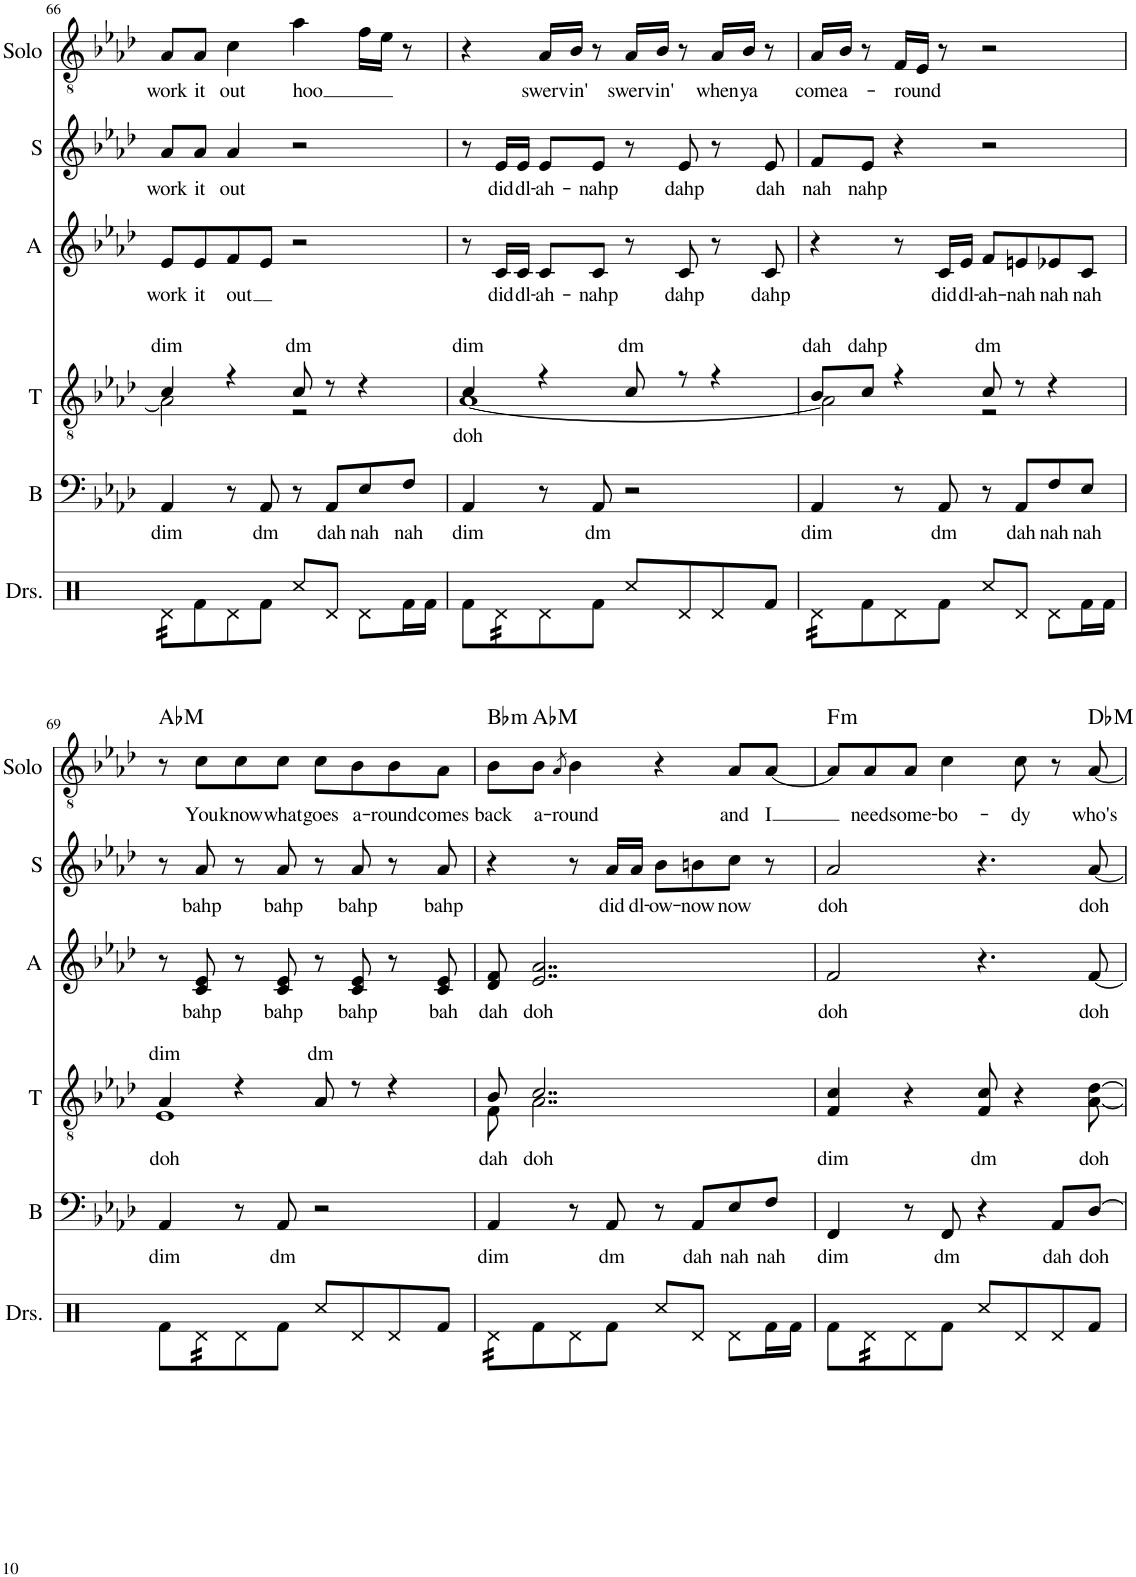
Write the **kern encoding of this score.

**kern	**kern	**text	**kern	**text	**kern	**text	**kern	**text	**kern	**text	**harte
*part6	*part5	*part5	*part4	*part4	*part3	*part3	*part2	*part2	*part1	*part1	*part1
*staff6	*staff5	*staff5	*staff4	*staff4	*staff3	*staff3	*staff2	*staff2	*staff1	*staff1	*
*I"Drumset	*I"Bass	*	*I"Tenor	*	*I"Alto	*	*I"Sop	*	*I"Solo	*	*
*I'Drs.	*I'B	*	*I'T	*	*I'A	*	*I'S	*	*I'Solo	*	*
!!LO:PB:g=z
*clefX	*clefF4	*	*clefGv2	*	*clefG2	*	*clefG2	*	*clefGv2	*	*
*k[]	*k[b-e-a-d-]	*	*k[b-e-a-d-]	*	*k[b-e-a-d-]	*	*k[b-e-a-d-]	*	*k[b-e-a-d-]	*	*
*M4/4	*M4/4	*	*M4/4	*	*M4/4	*	*M4/4	*	*M4/4	*	*
=66	=66	=66	=66	=66	=66	=66	=66	=66	=66	=66	=66
!	!	!LO:LY:b	!	!LO:LY:a	!	!LO:LY:b	!	!LO:LY:b	!	!LO:LY:b	!
*	*	*	*^	*	*	*	*	*	*	*	*
*tremolo	*	*	*	*	*	*	*	*	*	*	*	*
32Rd\LLL	4AA-/	dim	4c/	2A-\]	dim	8e-/L	work	8a-/L	work	8A-/L	work	.
32Rd\	.	.	.	.	.	.	.	.	.	.	.	.
32Rd\	.	.	.	.	.	.	.	.	.	.	.	.
32Rd\	.	.	.	.	.	.	.	.	.	.	.	.
*Xtremolo	*	*	*	*	*	*	*	*	*	*	*	*
!	!	!	!	!	!	!	!LO:LY:b	!	!LO:LY:b	!	!LO:LY:b	!
8Rf\	.	.	.	.	.	8e-/	it	8a-/J	it	8A-/J	it	.
!	!	!	!	!	!	!	!LO:LY:b	!	!LO:LY:b	!	!LO:LY:b	!
8Rd\	8r	.	4r	.	.	8f/	out	4a-/	out	4c\	out	.
!	!	!LO:LY:b	!	!	!	!	!	!	!	!	!	!
8Rf\J	8AA-/	dm	.	.	.	8e-/J	.	.	.	.	.	.
!	!	!	!	!	!LO:LY:a	!	!	!	!	!	!LO:LY:b	!
8Rcc/L	8r	.	8c/	2r	dm	2r	.	2r	.	4a-\	hoo	.
!	!	!LO:LY:b	!	!	!	!	!	!	!	!	!	!
8Rd/J	8AA-/L	dah	8r	.	.	.	.	.	.	.	.	.
!	!	!LO:LY:b	!	!	!	!	!	!	!	!	!	!
8Rd\L	8E-/	nah	4r	.	.	.	.	.	.	16f\LL	.	.
.	.	.	.	.	.	.	.	.	.	16e-\JJ	.	.
!	!	!LO:LY:b	!	!	!	!	!	!	!	!	!	!
16Rf\L	8F/J	nah	.	.	.	.	.	.	.	8r	.	.
16Rf\JJ	.	.	.	.	.	.	.	.	.	.	.	.
=67	=67	=67	=67	=67	=67	=67	=67	=67	=67	=67	=67	=67
!	!	!LO:LY:b	!	!	!LO:LY:a	!	!	!	!	!	!	!
!	!	!	!	!	!LO:LY:b	!	!	!	!	!	!	!
8Rf\L	4AA-/	dim	4c/	[1A-	doh	8r	.	8r	.	4r	.	.
!	!	!	!	!	!	!	!LO:LY:b	!	!LO:LY:b	!	!	!
*tremolo	*	*	*	*	*	*	*	*	*	*	*	*
32Rd\	.	.	.	.	.	16c/LL	did-	16e-/LL	did-	.	.	.
32Rd\	.	.	.	.	.	.	.	.	.	.	.	.
!	!	!	!	!	!	!	!LO:LY:b	!	!LO:LY:b	!	!	!
32Rd\	.	.	.	.	.	16c/JJ	-dl-	16e-/JJ	-dl-	.	.	.
32Rd\	.	.	.	.	.	.	.	.	.	.	.	.
*Xtremolo	*	*	*	*	*	*	*	*	*	*	*	*
!	!	!	!	!	!	!	!LO:LY:b	!	!LO:LY:b	!	!LO:LY:b	!
8Rd\	8r	.	4r	.	.	8c/L	-ah-	8e-/L	-ah-	16A-/LL	swerv-	.
!	!	!	!	!	!	!	!	!	!	!	!LO:LY:b	!
.	.	.	.	.	.	.	.	.	.	16B-/JJ	-in'	.
!	!	!LO:LY:b	!	!	!	!	!LO:LY:b	!	!LO:LY:b	!	!	!
8Rf\J	8AA-/	dm	.	.	.	8c/J	-nahp	8e-/J	-nahp	8r	.	.
!	!	!	!	!	!LO:LY:a	!	!	!	!	!	!LO:LY:b	!
8Rcc/L	2r	.	8c/	.	dm	8r	.	8r	.	16A-/LL	swerv-	.
!	!	!	!	!	!	!	!	!	!	!	!LO:LY:b	!
.	.	.	.	.	.	.	.	.	.	16B-/JJ	-in'	.
!	!	!	!	!	!	!	!LO:LY:b	!	!LO:LY:b	!	!	!
8Rd/	.	.	8r	.	.	8c/	dahp	8e-/	dahp	8r	.	.
!	!	!	!	!	!	!	!	!	!	!	!LO:LY:b	!
8Rd/	.	.	4r	.	.	8r	.	8r	.	16A-/LL	when	.
!	!	!	!	!	!	!	!	!	!	!	!LO:LY:b	!
.	.	.	.	.	.	.	.	.	.	16B-/JJ	ya	.
!	!	!	!	!	!	!	!LO:LY:b	!	!LO:LY:b	!	!	!
8Rf/J	.	.	.	.	.	8c/	dahp	8e-/	dah	8r	.	.
=68	=68	=68	=68	=68	=68	=68	=68	=68	=68	=68	=68	=68
!	!	!LO:LY:b	!	!	!LO:LY:a	!	!	!	!LO:LY:b	!	!LO:LY:b	!
*tremolo	*	*	*	*	*	*	*	*	*	*	*	*
32Rd\LLL	4AA-/	dim	8B-/L	2A-\]	dah	4r	.	8f/L	nah	16A-/LL	come	.
32Rd\	.	.	.	.	.	.	.	.	.	.	.	.
!	!	!	!	!	!	!	!	!	!	!	!LO:LY:b	!
32Rd\	.	.	.	.	.	.	.	.	.	16B-/JJ	a-	.
32Rd\	.	.	.	.	.	.	.	.	.	.	.	.
*Xtremolo	*	*	*	*	*	*	*	*	*	*	*	*
!	!	!	!	!	!LO:LY:a	!	!	!	!LO:LY:b	!	!	!
8Rf\	.	.	8c/J	.	dahp	.	.	8e-/J	nahp	8r	.	.
!	!	!	!	!	!	!	!	!	!	!	!LO:LY:b	!
8Rd\	8r	.	4r	.	.	8r	.	4r	.	16F/LL	-round	.
.	.	.	.	.	.	.	.	.	.	16E-/JJ	.	.
!	!	!LO:LY:b	!	!	!	!	!LO:LY:b	!	!	!	!	!
8Rf\J	8AA-/	dm	.	.	.	16c/LL	did-	.	.	8r	.	.
!	!	!	!	!	!	!	!LO:LY:b	!	!	!	!	!
.	.	.	.	.	.	16e-/JJ	-dl-	.	.	.	.	.
!	!	!	!	!	!LO:LY:a	!	!LO:LY:b	!	!	!	!	!
8Rcc/L	8r	.	8c/	2r	dm	8f/L	-ah-	2r	.	2r	.	.
!	!	!LO:LY:b	!	!	!	!	!LO:LY:b	!	!	!	!	!
8Rd/J	8AA-/L	dah	8r	.	.	8en/	-nah-	.	.	.	.	.
!	!	!LO:LY:b	!	!	!	!	!LO:LY:b	!	!	!	!	!
8Rd\L	8F/	nah	4r	.	.	8e-X/	-nah-	.	.	.	.	.
!	!	!LO:LY:b	!	!	!	!	!LO:LY:b	!	!	!	!	!
16Rf\L	8E-/J	nah	.	.	.	8c/J	-nah	.	.	.	.	.
16Rf\JJ	.	.	.	.	.	.	.	.	.	.	.	.
!!LO:LB:g=z
=69	=69	=69	=69	=69	=69	=69	=69	=69	=69	=69	=69	=69
!	!	!LO:LY:b	!	!	!LO:LY:a	!	!	!	!	!	!	!
!	!	!	!	!	!LO:LY:b	!	!	!	!	!	!	!LO:H:kt=M
8Rf\L	4AA-/	dim	4A-/	1E-	doh	8r	.	8r	.	8r	.	Ab:maj
!	!	!	!	!	!	!	!LO:LY:b	!	!LO:LY:b	!	!LO:LY:b	!
*tremolo	*	*	*	*	*	*	*	*	*	*	*	*
32Rd\	.	.	.	.	.	8c/ 8e-/	bahp	8a-/	bahp	8c\L	You	.
32Rd\	.	.	.	.	.	.	.	.	.	.	.	.
32Rd\	.	.	.	.	.	.	.	.	.	.	.	.
32Rd\	.	.	.	.	.	.	.	.	.	.	.	.
*Xtremolo	*	*	*	*	*	*	*	*	*	*	*	*
!	!	!	!	!	!	!	!	!	!	!	!LO:LY:b	!
8Rd\	8r	.	4r	.	.	8r	.	8r	.	8c\	know	.
!	!	!LO:LY:b	!	!	!	!	!LO:LY:b	!	!LO:LY:b	!	!LO:LY:b	!
8Rf\J	8AA-/	dm	.	.	.	8c/ 8e-/	bahp	8a-/	bahp	8c\J	what	.
!	!	!	!	!	!LO:LY:a	!	!	!	!	!	!LO:LY:b	!
8Rcc/L	2r	.	8A-/	.	dm	8r	.	8r	.	8c\L	goes	.
!	!	!	!	!	!	!	!LO:LY:b	!	!LO:LY:b	!	!LO:LY:b	!
8Rd/	.	.	8r	.	.	8c/ 8e-/	bahp	8a-/	bahp	8B-\	a-	.
!	!	!	!	!	!	!	!	!	!	!	!LO:LY:b	!
8Rd/	.	.	4r	.	.	8r	.	8r	.	8B-\	-round	.
!	!	!	!	!	!	!	!LO:LY:b	!	!LO:LY:b	!	!LO:LY:b	!
8Rf/J	.	.	.	.	.	8c/ 8e-/	bah	8a-/	bahp	8A-\J	comes	.
=70	=70	=70	=70	=70	=70	=70	=70	=70	=70	=70	=70	=70
!	!	!LO:LY:b	!	!	!LO:LY:b	!	!LO:LY:b	!	!	!	!LO:LY:b	!LO:H:kt=m
*tremolo	*	*	*	*	*	*	*	*	*	*	*	*
32Rd\LLL	4AA-/	dim	8B-/	8F\	dah	8d-/ 8f/	dah	4r	.	8B-\L	back	Bb:min
32Rd\	.	.	.	.	.	.	.	.	.	.	.	.
32Rd\	.	.	.	.	.	.	.	.	.	.	.	.
32Rd\	.	.	.	.	.	.	.	.	.	.	.	.
*Xtremolo	*	*	*	*	*	*	*	*	*	*	*	*
!	!	!	!	!	!LO:LY:b	!	!LO:LY:b	!	!	!	!LO:LY:b	!LO:H:kt=M
8Rf\	.	.	2..c/	2..A-\	doh	2..e-/ 2..a-/	doh	.	.	8B-\J	a-	Ab:maj
.	.	.	.	.	.	.	.	.	.	8qA-/	.	.
!	!	!	!	!	!	!	!	!	!	!	!LO:LY:b	!
8Rd\	8r	.	.	.	.	.	.	8r	.	4B-\	-round	.
!	!	!LO:LY:b	!	!	!	!	!	!	!LO:LY:b	!	!	!
8Rf\J	8AA-/	dm	.	.	.	.	.	16a-/LL	did-	.	.	.
!	!	!	!	!	!	!	!	!	!LO:LY:b	!	!	!
.	.	.	.	.	.	.	.	16a-/JJ	-dl-	.	.	.
!	!	!	!	!	!	!	!	!	!LO:LY:b	!	!	!
8Rcc/L	8r	.	.	.	.	.	.	8b-\L	-ow-	4r	.	.
!	!	!LO:LY:b	!	!	!	!	!	!	!LO:LY:b	!	!	!
8Rd/J	8AA-/L	dah	.	.	.	.	.	8bn\	-now-	.	.	.
!	!	!LO:LY:b	!	!	!	!	!	!	!LO:LY:b	!	!LO:LY:b	!
8Rd\L	8E-/	nah	.	.	.	.	.	8cc\J	-now	8A-/L	and	.
!	!	!LO:LY:b	!	!	!	!	!	!	!	!	!LO:LY:b	!
16Rf\L	8F/J	nah	.	.	.	.	.	8r	.	[8A-/J	I	.
16Rf\JJ	.	.	.	.	.	.	.	.	.	.	.	.
*	*	*	*v	*v	*	*	*	*	*	*	*	*
=71	=71	=71	=71	=71	=71	=71	=71	=71	=71	=71	=71
!	!	!LO:LY:b	!	!LO:LY:b	!	!LO:LY:b	!	!LO:LY:b	!	!	!LO:H:kt=m
8Rf\L	4FF/	dim	4F/ 4c/	dim	2f/	doh	2a-/	doh	8A-/L]	.	F:min
!	!	!	!	!	!	!	!	!	!	!LO:LY:b	!
*tremolo	*	*	*	*	*	*	*	*	*	*	*
32Rd\	.	.	.	.	.	.	.	.	8A-/	need	.
32Rd\	.	.	.	.	.	.	.	.	.	.	.
32Rd\	.	.	.	.	.	.	.	.	.	.	.
32Rd\	.	.	.	.	.	.	.	.	.	.	.
*Xtremolo	*	*	*	*	*	*	*	*	*	*	*
!	!	!	!	!	!	!	!	!	!	!LO:LY:b	!
8Rd\	8r	.	4r	.	.	.	.	.	8A-/J	some-	.
!	!	!LO:LY:b	!	!	!	!	!	!	!	!LO:LY:b	!
8Rf\J	8FF/	dm	.	.	.	.	.	.	4c\	-bo-	.
!	!	!	!	!LO:LY:b	!	!	!	!	!	!	!
8Rcc/L	4r	.	8F/ 8c/	dm	4.r	.	4.r	.	.	.	.
!	!	!	!	!	!	!	!	!	!	!LO:LY:b	!
8Rd/	.	.	4r	.	.	.	.	.	8c\	-dy	.
!	!	!LO:LY:b	!	!	!	!	!	!	!	!	!
8Rd/	8AA-/L	dah	.	.	.	.	.	.	8r	.	.
!	!	!LO:LY:b	!	!LO:LY:b	!	!LO:LY:b	!	!LO:LY:b	!	!LO:LY:b	!LO:H:kt=M
8Rf/J	[8D-/J	doh	[8A-\ [8d-\	doh	[8f/	doh	[8a-/	doh	[8A-/	who's	Db:maj
=	=	=	=	=	=	=	=	=	=	=	=
*-	*-	*-	*-	*-	*-	*-	*-	*-	*-	*-	*-
